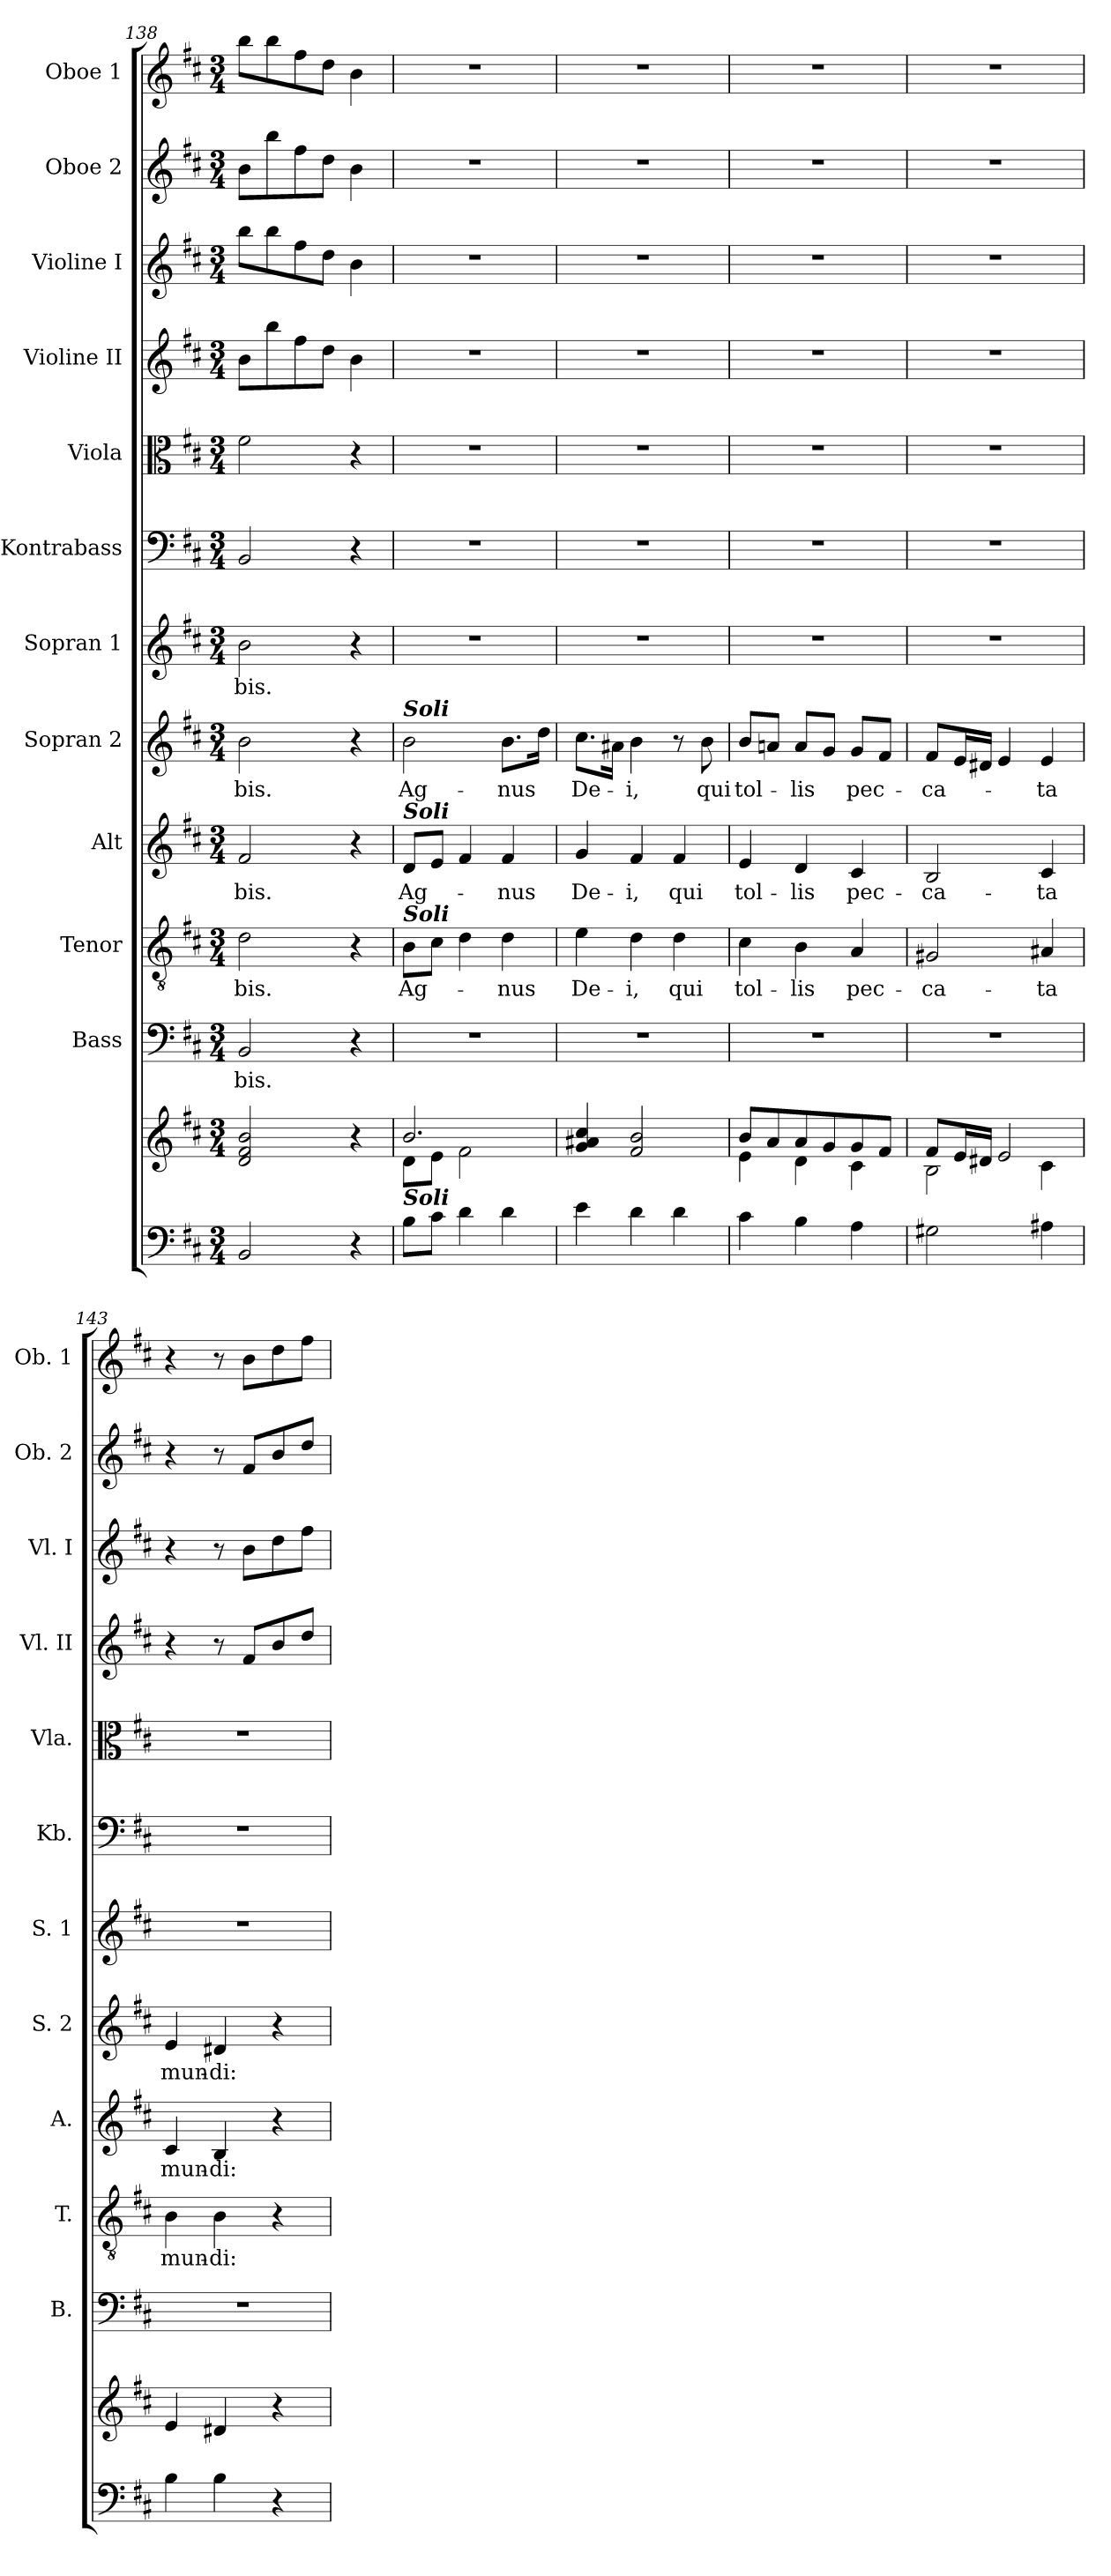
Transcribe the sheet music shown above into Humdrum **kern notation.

**kern	**kern	**kern	**text	**kern	**text	**kern	**text	**kern	**text	**kern	**text	**kern	**kern	**kern	**kern	**kern	**kern
*part12	*part12	*part11	*part11	*part10	*part10	*part9	*part9	*part8	*part8	*part7	*part7	*part6	*part5	*part4	*part3	*part2	*part1
*staff13	*staff12	*staff11	*staff11	*staff10	*staff10	*staff9	*staff9	*staff8	*staff8	*staff7	*staff7	*staff6	*staff5	*staff4	*staff3	*staff2	*staff1
*	*	*I"Bass	*	*I"Tenor	*	*I"Alt	*	*I"Sopran 2	*	*I"Sopran 1	*	*I"Kontrabass	*I"Viola	*I"Violine II	*I"Violine I	*I"Oboe 2	*I"Oboe 1
*	*	*I'B.	*	*I'T.	*	*I'A.	*	*I'S. 2	*	*I'S. 1	*	*I'Kb.	*I'Vla.	*I'Vl. II	*I'Vl. I	*I'Ob. 2	*I'Ob. 1
*clefF4	*clefG2	*clefF4	*	*clefGv2	*	*clefG2	*	*clefG2	*	*clefG2	*	*clefF4	*clefC3	*clefG2	*clefG2	*clefG2	*clefG2
*	*	*	*	*	*	*	*	*	*	*	*	*ITrd7c12	*	*	*	*	*
*k[f#c#]	*k[f#c#]	*k[f#c#]	*	*k[f#c#]	*	*k[f#c#]	*	*k[f#c#]	*	*k[f#c#]	*	*k[f#c#]	*k[f#c#]	*k[f#c#]	*k[f#c#]	*k[f#c#]	*k[f#c#]
*D:	*D:	*D:	*	*D:	*	*D:	*	*D:	*	*D:	*	*D:	*D:	*D:	*D:	*D:	*D:
*M3/4	*M3/4	*M3/4	*	*M3/4	*	*M3/4	*	*M3/4	*	*M3/4	*	*M3/4	*M3/4	*M3/4	*M3/4	*M3/4	*M3/4
=138	=138	=138	=138	=138	=138	=138	=138	=138	=138	=138	=138	=138	=138	=138	=138	=138	=138
!	!	!	!LO:LY:b	!	!LO:LY:b	!	!LO:LY:b	!	!LO:LY:b	!	!LO:LY:b	!	!	!	!	!	!
2BB/	2d/ 2f#/ 2b/	2BB/	-bis.	2d\	-bis.	2f#/	-bis.	2b\	-bis.	2b\	-bis.	2BBB/	2f#\	8b\L	8bb\L	8b\L	8bb\L
.	.	.	.	.	.	.	.	.	.	.	.	.	.	8bb\	8bb\	8bb\	8bb\
.	.	.	.	.	.	.	.	.	.	.	.	.	.	8ff#\	8ff#\	8ff#\	8ff#\
.	.	.	.	.	.	.	.	.	.	.	.	.	.	8dd\J	8dd\J	8dd\J	8dd\J
4r	4r	4r	.	4r	.	4r	.	4r	.	4r	.	4r	4r	4b\	4b\	4b\	4b\
=139	=139	=139	=139	=139	=139	=139	=139	=139	=139	=139	=139	=139	=139	=139	=139	=139	=139
*	*^	*	*	*	*	*	*	*	*	*	*	*	*	*	*	*	*
!	!	!	!	!	!	!	!	!	!LO:TX:a:Bi:t=Soli	!	!	!	!	!	!	!	!	!
!	!	!	!	!	!	!	!LO:TX:a:Bi:t=Soli	!	!	!	!	!	!	!	!	!	!	!
!	!	!	!	!	!LO:TX:a:Bi:t=Soli	!	!	!	!	!	!	!	!	!	!	!	!	!
!	!LO:TX:b:Bi:t=Soli	!	!	!	!	!	!	!	!	!	!	!	!	!	!	!	!	!
!	!	!	!	!	!	!LO:LY:b	!	!LO:LY:b	!	!LO:LY:b	!	!	!	!	!	!	!	!
8B\L	2.b/	8d\L	2.r	.	8B\L	Ag-	8d/L	Ag-	2b\	Ag-	2.r	.	2.r	2.r	2.r	2.r	2.r	2.r
8c#\J	.	8e\J	.	.	8c#\J	.	8e/J	.	.	.	.	.	.	.	.	.	.	.
4d\	.	2f#\	.	.	4d\	.	4f#/	.	.	.	.	.	.	.	.	.	.	.
!	!	!	!	!	!	!LO:LY:b	!	!LO:LY:b	!	!LO:LY:b	!	!	!	!	!	!	!	!
4d\	.	.	.	.	4d\	-nus	4f#/	-nus	8.b\L	-nus	.	.	.	.	.	.	.	.
.	.	.	.	.	.	.	.	.	16dd\Jk	.	.	.	.	.	.	.	.	.
*	*v	*v	*	*	*	*	*	*	*	*	*	*	*	*	*	*	*	*
=140	=140	=140	=140	=140	=140	=140	=140	=140	=140	=140	=140	=140	=140	=140	=140	=140	=140
!	!	!	!	!	!LO:LY:b	!	!LO:LY:b	!	!LO:LY:b	!	!	!	!	!	!	!	!
4e\	4g/ 4a#X/ 4cc#/	2.r	.	4e\	De-	4g/	De-	8.cc#\L	De-	2.r	.	2.r	2.r	2.r	2.r	2.r	2.r
.	.	.	.	.	.	.	.	16a#X\Jk	.	.	.	.	.	.	.	.	.
!	!	!	!	!	!LO:LY:b	!	!LO:LY:b	!	!LO:LY:b	!	!	!	!	!	!	!	!
4d\	2f#/ 2b/	.	.	4d\	-i,	4f#/	-i,	4b\	-i,	.	.	.	.	.	.	.	.
!	!	!	!	!	!LO:LY:b	!	!LO:LY:b	!	!	!	!	!	!	!	!	!	!
4d\	.	.	.	4d\	qui	4f#/	qui	8r	.	.	.	.	.	.	.	.	.
!	!	!	!	!	!	!	!	!	!LO:LY:b	!	!	!	!	!	!	!	!
.	.	.	.	.	.	.	.	8b\	qui	.	.	.	.	.	.	.	.
=141	=141	=141	=141	=141	=141	=141	=141	=141	=141	=141	=141	=141	=141	=141	=141	=141	=141
*	*^	*	*	*	*	*	*	*	*	*	*	*	*	*	*	*	*
!	!	!	!	!	!	!LO:LY:b	!	!LO:LY:b	!	!LO:LY:b	!	!	!	!	!	!	!	!
4c#\	8b/L	4e\	2.r	.	4c#\	tol-	4e/	tol-	8b/L	tol-	2.r	.	2.r	2.r	2.r	2.r	2.r	2.r
.	8a/	.	.	.	.	.	.	.	8an/J	.	.	.	.	.	.	.	.	.
!	!	!	!	!	!	!LO:LY:b	!	!LO:LY:b	!	!LO:LY:b	!	!	!	!	!	!	!	!
4B\	8a/	4d\	.	.	4B\	-lis	4d/	-lis	8a/L	-lis	.	.	.	.	.	.	.	.
.	8g/	.	.	.	.	.	.	.	8g/J	.	.	.	.	.	.	.	.	.
!	!	!	!	!	!	!LO:LY:b	!	!LO:LY:b	!	!LO:LY:b	!	!	!	!	!	!	!	!
4A\	8g/	4c#\	.	.	4A/	pec-	4c#/	pec-	8g/L	pec-	.	.	.	.	.	.	.	.
.	8f#/J	.	.	.	.	.	.	.	8f#/J	.	.	.	.	.	.	.	.	.
!!LO:PB:g=z
=142	=142	=142	=142	=142	=142	=142	=142	=142	=142	=142	=142	=142	=142	=142	=142	=142	=142	=142
!	!	!	!	!	!	!LO:LY:b	!	!LO:LY:b	!	!LO:LY:b	!	!	!	!	!	!	!	!
2G#X\	8f#/L	2B\	2.r	.	2G#X/	-ca-	2B/	-ca-	8f#/L	-ca-	2.r	.	2.r	2.r	2.r	2.r	2.r	2.r
.	16e/L	.	.	.	.	.	.	.	16e/L	.	.	.	.	.	.	.	.	.
.	16d#X/JJ	.	.	.	.	.	.	.	16d#X/JJ	.	.	.	.	.	.	.	.	.
.	2e/	.	.	.	.	.	.	.	4e/	.	.	.	.	.	.	.	.	.
!	!	!	!	!	!	!LO:LY:b	!	!LO:LY:b	!	!LO:LY:b	!	!	!	!	!	!	!	!
4A#X\	.	4c#\	.	.	4A#X/	-ta	4c#/	-ta	4e/	-ta	.	.	.	.	.	.	.	.
=143	=143	=143	=143	=143	=143	=143	=143	=143	=143	=143	=143	=143	=143	=143	=143	=143	=143	=143
!	!	!	!	!	!	!LO:LY:b	!	!LO:LY:b	!	!LO:LY:b	!	!	!	!	!	!	!	!
*	*v	*v	*	*	*	*	*	*	*	*	*	*	*	*	*	*	*	*
4B\	4e/	2.r	.	4B\	mun-	4c#/	mun-	4e/	mun-	2.r	.	2.r	2.r	4r	4r	4r	4r
!	!	!	!	!	!LO:LY:b	!	!LO:LY:b	!	!LO:LY:b	!	!	!	!	!	!	!	!
4B\	4d#X/	.	.	4B\	-di:	4B/	-di:	4d#X/	-di:	.	.	.	.	8r	8r	8r	8r
.	.	.	.	.	.	.	.	.	.	.	.	.	.	8f#/L	8b\L	8f#/L	8b\L
4r	4r	.	.	4r	.	4r	.	4r	.	.	.	.	.	8b/	8dd\	8b/	8dd\
.	.	.	.	.	.	.	.	.	.	.	.	.	.	8dd/J	8ff#\J	8dd/J	8ff#\J
=	=	=	=	=	=	=	=	=	=	=	=	=	=	=	=	=	=
*-	*-	*-	*-	*-	*-	*-	*-	*-	*-	*-	*-	*-	*-	*-	*-	*-	*-
